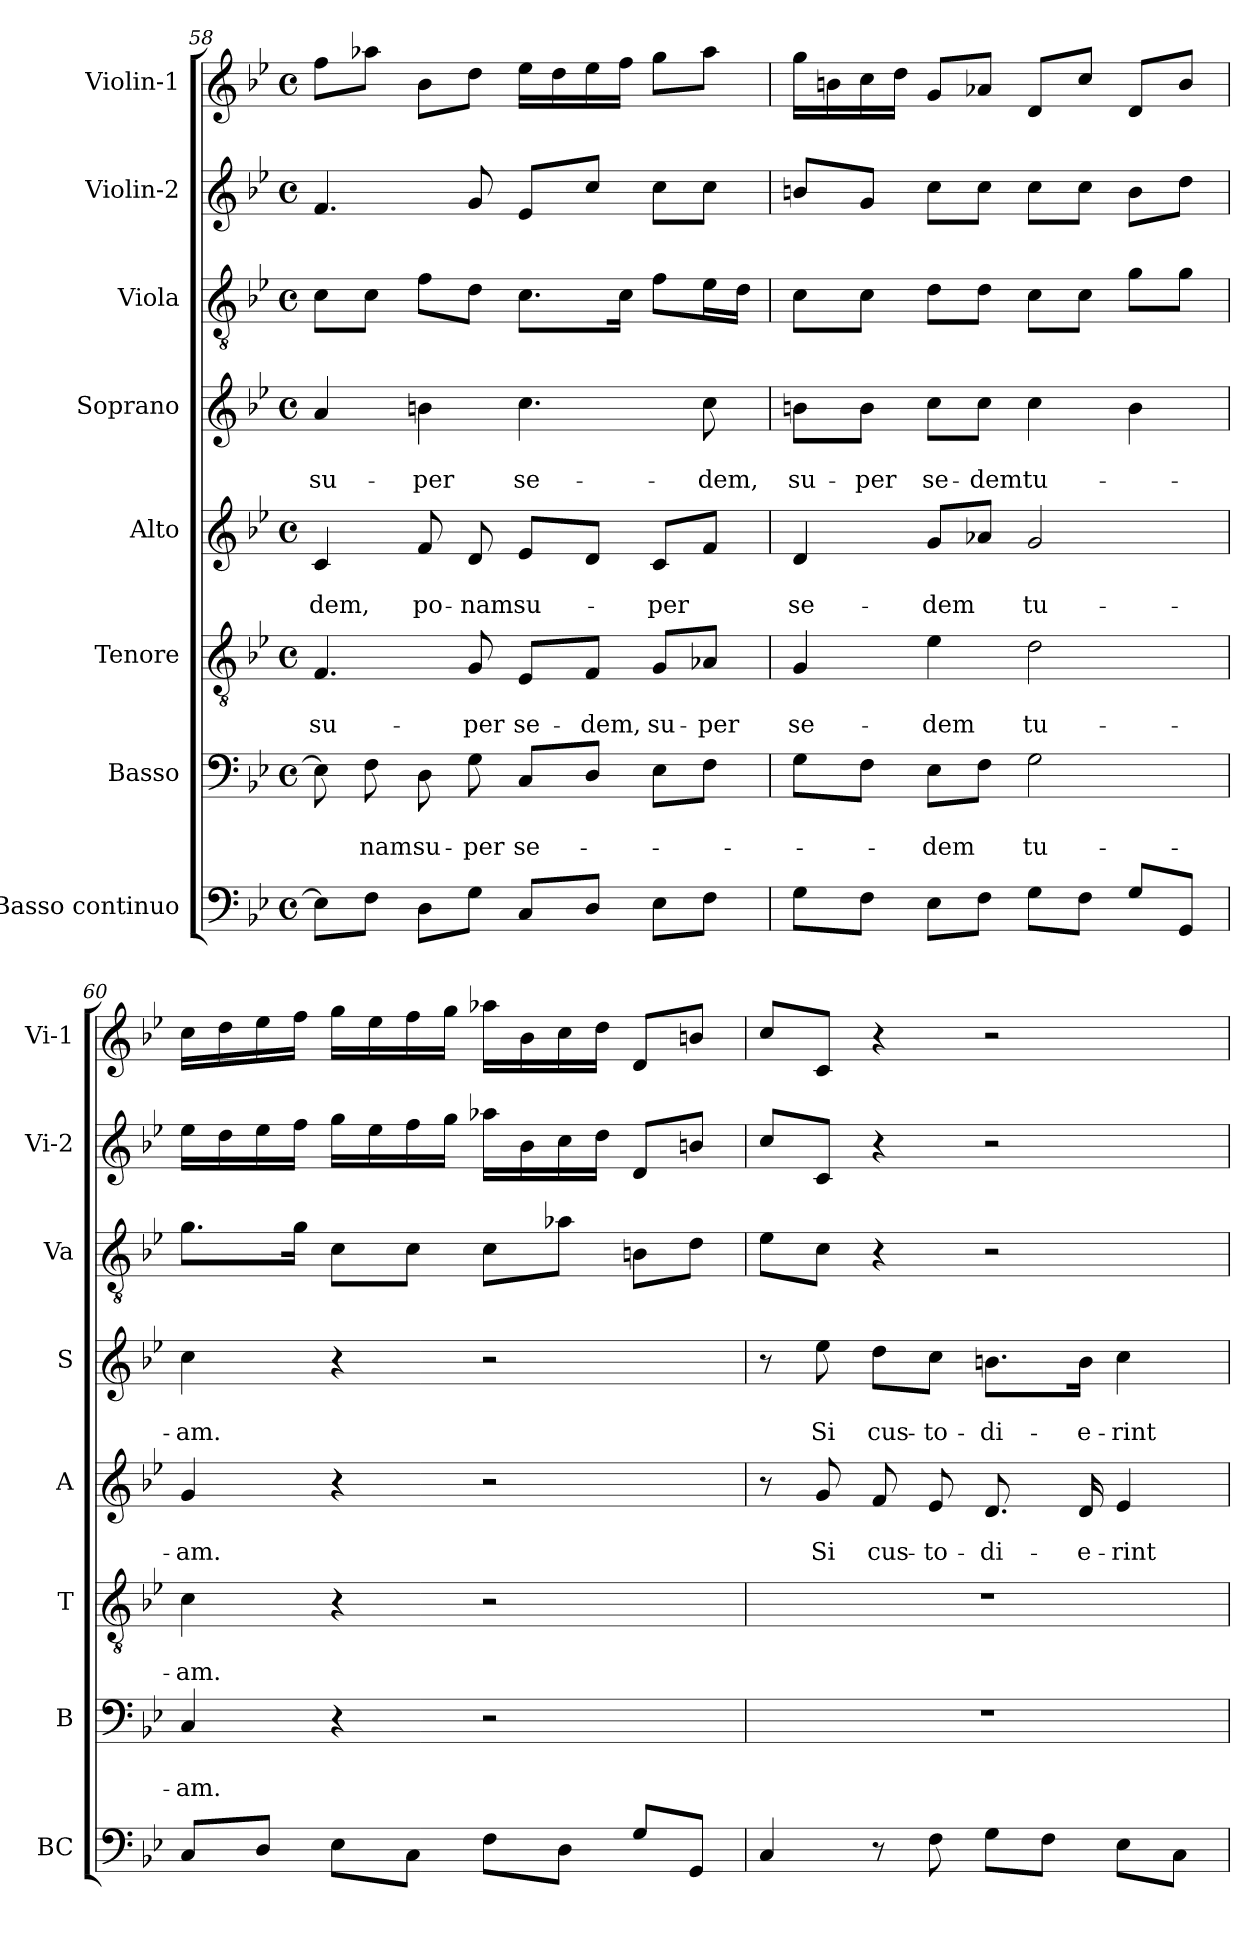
**kern	**kern	**text	**text	**kern	**text	**text	**kern	**text	**text	**kern	**text	**text	**kern	**kern	**kern
*part8	*part7	*part7	*part7	*part6	*part6	*part6	*part5	*part5	*part5	*part4	*part4	*part4	*part3	*part2	*part1
*staff8	*staff7	*staff7	*staff7	*staff6	*staff6	*staff6	*staff5	*staff5	*staff5	*staff4	*staff4	*staff4	*staff3	*staff2	*staff1
*I"Basso continuo	*I"Basso	*	*	*I"Tenore	*	*	*I"Alto	*	*	*I"Soprano	*	*	*I"Viola	*I"Violin-2	*I"Violin-1
*I'BC	*I'B	*	*	*I'T	*	*	*I'A	*	*	*I'S	*	*	*I'Va	*I'Vi-2	*I'Vi-1
*clefF4	*clefF4	*	*	*clefGv2	*	*	*clefG2	*	*	*clefG2	*	*	*clefGv2	*clefG2	*clefG2
*k[b-e-]	*k[b-e-]	*	*	*k[b-e-]	*	*	*k[b-e-]	*	*	*k[b-e-]	*	*	*k[b-e-]	*k[b-e-]	*k[b-e-]
*B-:	*B-:	*	*	*B-:	*	*	*B-:	*	*	*B-:	*	*	*B-:	*B-:	*B-:
*M4/4	*M4/4	*	*	*M4/4	*	*	*M4/4	*	*	*M4/4	*	*	*M4/4	*M4/4	*M4/4
*met(c)	*met(c)	*	*	*met(c)	*	*	*met(c)	*	*	*met(c)	*	*	*met(c)	*met(c)	*met(c)
=58	=58	=58	=58	=58	=58	=58	=58	=58	=58	=58	=58	=58	=58	=58	=58
!	!	!	!	!	!	!LO:LY:b	!	!	!LO:LY:b	!	!	!LO:LY:b	!	!	!
8E-\L]	8E-\]	.	.	4.F/	.	su-	4c/	.	-dem,	4a/	.	su-	8c\L	4.f/	8ff\L
!	!	!	!LO:LY:b	!	!	!	!	!	!	!	!	!	!	!	!
8F\J	8F\	.	-nam	.	.	.	.	.	.	.	.	.	8c\J	.	8aa-X\J
!	!	!	!LO:LY:b	!	!	!	!	!	!LO:LY:b	!	!	!LO:LY:b	!	!	!
8D\L	8D\	.	su-	.	.	.	8f/	.	po-	4bn\	.	-per	8f\L	.	8b-\L
!	!	!	!LO:LY:b	!	!	!LO:LY:b	!	!	!LO:LY:b	!	!	!	!	!	!
8G\J	8G\	.	-per	8G/	.	-per	8d/	.	-nam	.	.	.	8d\J	8g/	8dd\J
!	!	!	!LO:LY:b	!	!	!LO:LY:b	!	!	!LO:LY:b	!	!	!LO:LY:b	!	!	!
8C/L	8C/L	.	se-	8E-/L	.	se-	8e-/L	.	su-	4.cc\	.	se-	8.c\L	8e-/L	16ee-\LL
.	.	.	.	.	.	.	.	.	.	.	.	.	.	.	16dd\
!	!	!	!	!	!	!LO:LY:b	!	!	!	!	!	!	!	!	!
8D/J	8D/J	.	.	8F/J	.	-dem,	8d/J	.	.	.	.	.	.	8cc/J	16ee-\
.	.	.	.	.	.	.	.	.	.	.	.	.	16c\Jk	.	16ff\JJ
!	!	!	!	!	!	!LO:LY:b	!	!	!LO:LY:b	!	!	!	!	!	!
8E-\L	8E-\L	.	.	8G/L	.	su-	8c/L	.	-per	.	.	.	8f\L	8cc\L	8gg\L
!	!	!	!	!	!	!LO:LY:b	!	!	!	!	!	!LO:LY:b	!	!	!
8F\J	8F\J	.	.	8A-X/J	.	-per	8f/J	.	.	8cc\	.	-dem,	16e-\L	8cc\J	8aa-\J
.	.	.	.	.	.	.	.	.	.	.	.	.	16d\JJ	.	.
=59	=59	=59	=59	=59	=59	=59	=59	=59	=59	=59	=59	=59	=59	=59	=59
!	!	!	!	!	!	!LO:LY:b	!	!	!LO:LY:b	!	!	!LO:LY:b	!	!	!
8G\L	8G\L	.	.	4G/	.	se-	4d/	.	se-	8bn\L	.	su-	8c\L	8bn/L	16gg\LL
.	.	.	.	.	.	.	.	.	.	.	.	.	.	.	16bn\
!	!	!	!	!	!	!	!	!	!	!	!	!LO:LY:b	!	!	!
8F\J	8F\J	.	.	.	.	.	.	.	.	8b\J	.	-per	8c\J	8g/J	16cc\
.	.	.	.	.	.	.	.	.	.	.	.	.	.	.	16dd\JJ
!	!	!	!LO:LY:b	!	!	!LO:LY:b	!	!	!LO:LY:b	!	!	!LO:LY:b	!	!	!
8E-\L	8E-\L	.	-dem	4e-\	.	-dem	8g/L	.	-dem	8cc\L	.	se-	8d\L	8cc\L	8g/L
!	!	!	!	!	!	!	!	!	!	!	!	!LO:LY:b	!	!	!
8F\J	8F\J	.	.	.	.	.	8a-X/J	.	.	8cc\J	.	-dem	8d\J	8cc\J	8a-X/J
!	!	!	!LO:LY:b	!	!	!LO:LY:b	!	!	!LO:LY:b	!	!	!LO:LY:b	!	!	!
8G\L	2G\	.	tu-	2d\	.	tu-	2g/	.	tu-	4cc\	.	tu-	8c\L	8cc\L	8d/L
8F\J	.	.	.	.	.	.	.	.	.	.	.	.	8c\J	8cc\J	8cc/J
8G/L	.	.	.	.	.	.	.	.	.	4b\	.	.	8g\L	8b\L	8d/L
8GG/J	.	.	.	.	.	.	.	.	.	.	.	.	8g\J	8dd\J	8b/J
!!LO:PB:g=z
=60	=60	=60	=60	=60	=60	=60	=60	=60	=60	=60	=60	=60	=60	=60	=60
!	!	!	!LO:LY:b	!	!	!LO:LY:b	!	!	!LO:LY:b	!	!	!LO:LY:b	!	!	!
8C/L	4C/	.	-am.	4c\	.	-am.	4g/	.	-am.	4cc\	.	-am.	8.g\L	16ee-\LL	16cc\LL
.	.	.	.	.	.	.	.	.	.	.	.	.	.	16dd\	16dd\
8D/J	.	.	.	.	.	.	.	.	.	.	.	.	.	16ee-\	16ee-\
.	.	.	.	.	.	.	.	.	.	.	.	.	16g\Jk	16ff\JJ	16ff\JJ
8E-\L	4r	.	.	4r	.	.	4r	.	.	4r	.	.	8c\L	16gg\LL	16gg\LL
.	.	.	.	.	.	.	.	.	.	.	.	.	.	16ee-\	16ee-\
8C\J	.	.	.	.	.	.	.	.	.	.	.	.	8c\J	16ff\	16ff\
.	.	.	.	.	.	.	.	.	.	.	.	.	.	16gg\JJ	16gg\JJ
8F\L	2r	.	.	2r	.	.	2r	.	.	2r	.	.	8c\L	16aa-X\LL	16aa-X\LL
.	.	.	.	.	.	.	.	.	.	.	.	.	.	16b-\	16b-\
8D\J	.	.	.	.	.	.	.	.	.	.	.	.	8a-X\J	16cc\	16cc\
.	.	.	.	.	.	.	.	.	.	.	.	.	.	16dd\JJ	16dd\JJ
8G/L	.	.	.	.	.	.	.	.	.	.	.	.	8Bn\L	8d/L	8d/L
8GG/J	.	.	.	.	.	.	.	.	.	.	.	.	8d\J	8bn/J	8bn/J
=61	=61	=61	=61	=61	=61	=61	=61	=61	=61	=61	=61	=61	=61	=61	=61
4C/	1r	.	.	1r	.	.	8r	.	.	8r	.	.	8e-\L	8cc/L	8cc/L
!	!	!	!	!	!	!	!	!	!LO:LY:b	!	!	!LO:LY:b	!	!	!
.	.	.	.	.	.	.	8g/	.	Si	8ee-\	.	Si	8c\J	8c/J	8c/J
!	!	!	!	!	!	!	!	!	!LO:LY:b	!	!	!LO:LY:b	!	!	!
8r	.	.	.	.	.	.	8f/	.	cus-	8dd\L	.	cus-	4r	4r	4r
!	!	!	!	!	!	!	!	!	!LO:LY:b	!	!	!LO:LY:b	!	!	!
8F\	.	.	.	.	.	.	8e-/	.	-to-	8cc\J	.	-to-	.	.	.
!	!	!	!	!	!	!	!	!	!LO:LY:b	!	!	!LO:LY:b	!	!	!
8G\L	.	.	.	.	.	.	8.d/	.	-di-	8.bn\L	.	-di-	2r	2r	2r
8F\J	.	.	.	.	.	.	.	.	.	.	.	.	.	.	.
!	!	!	!	!	!	!	!	!	!LO:LY:b	!	!	!LO:LY:b	!	!	!
.	.	.	.	.	.	.	16d/	.	-e-	16b\Jk	.	-e-	.	.	.
!	!	!	!	!	!	!	!	!	!LO:LY:b	!	!	!LO:LY:b	!	!	!
8E-\L	.	.	.	.	.	.	4e-/	.	-rint	4cc\	.	-rint	.	.	.
8C\J	.	.	.	.	.	.	.	.	.	.	.	.	.	.	.
=	=	=	=	=	=	=	=	=	=	=	=	=	=	=	=
*-	*-	*-	*-	*-	*-	*-	*-	*-	*-	*-	*-	*-	*-	*-	*-
